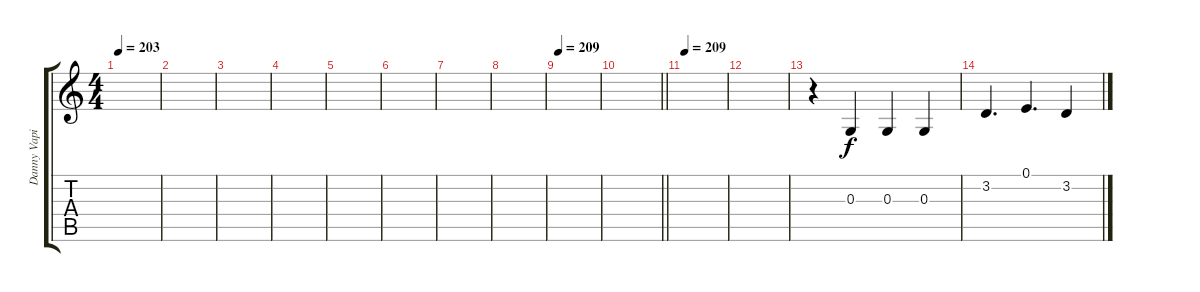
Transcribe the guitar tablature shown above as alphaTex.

\track ("Danny Vapid" "Danny Vapi") {instrument tenorsax}
\staff {score tabs}
\tuning (E4 B3 G3 D3 A2 E2) {hide}
\ts (4 4)
\tempo 203
\clef g2
\ks c
|
|
|
|
|
|
|
|
\tempo 209
|
\barLineRight lightlight
|
\section ("" "")
\tempo 209
|
|
r.4 0.3.4 0.3.4 0.3.4 |
3.2.4{d} 0.1.4{d} 3.2.4
